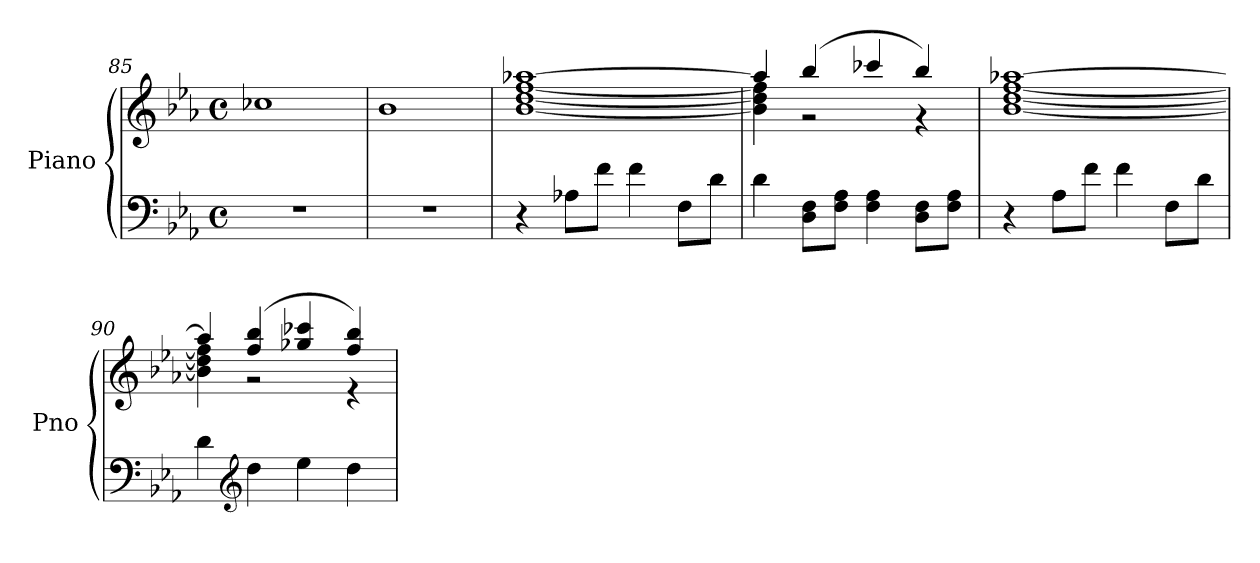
**kern	**kern	**dynam
*part1	*part1	*part1
*staff2	*staff1	*staff1/2
*I"Piano	*	*
*I'Pno	*	*
!!LO:PB:g=z
*clefF4	*clefG2	*
*k[b-e-a-]	*k[b-e-a-]	*
*M4/4	*M4/4	*
*met(c)	*met(c)	*
=85	=85	=85
1r	1cc-X	.
=86	=86	=86
1r	1b-	.
=87	=87	=87
*	*^	*
4r	[1aa-X	[1b- [1dd [1ff	.
8A-X\L	.	.	.
8f\J	.	.	.
4f\	.	.	.
8F\L	.	.	.
8d\J	.	.	.
=88	=88	=88	=88
4d\	4aa-/]	4b-\] 4dd\] 4ff\]	.
8D\ 8F\L	(>4bb-/	2r	.
8F\ 8A-\J	.	.	.
4F\ 4A-\	4ccc-X/	.	.
8D\ 8F\L	4bb-/)	4r	.
8F\ 8A-\J	.	.	.
=89	=89	=89	=89
4r	[1aa-X	[1b- [1dd [1ff	.
8A-\L	.	.	.
8f\J	.	.	.
4f\	.	.	.
8F\L	.	.	.
8d\J	.	.	.
=90	=90	=90	=90
4d\	4aa-/]	4b-\] 4dd\] 4ff\]	.
*clefG2	*	*	*
!	!	!	!LO:DY:b
4dd\	(>4ff/ 4bb-/	2r	other-dynamics
4ee-\	4gg-X/ 4ccc-X/	.	.
4dd\	4ff/ 4bb-/)	4r	.
*	*v	*v	*
=	=	=
*-	*-	*-
